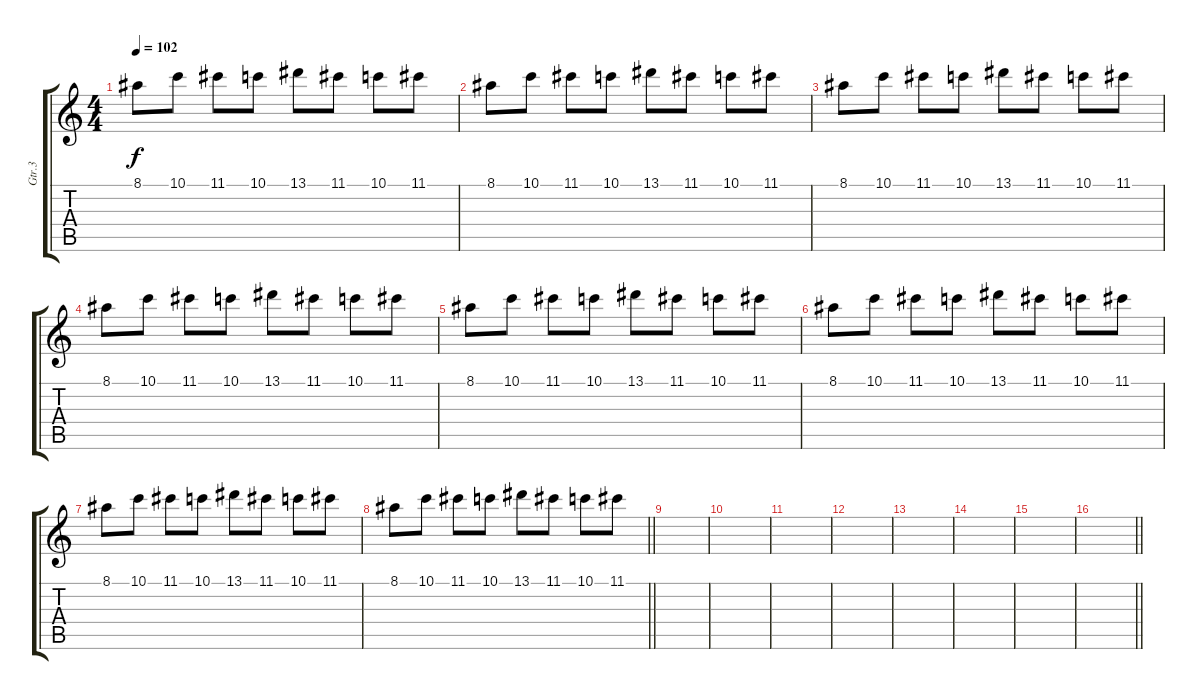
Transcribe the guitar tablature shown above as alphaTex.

\track ("Gtr.3" "Gtr.3") {instrument distortionguitar}
\staff {score tabs}
\tuning (D4 A3 F3 C3 G2 C2) {hide}
\ts (4 4)
\section ("" "")
\tempo 102
\clef g2
\ks c
8.1.8{dy f volume 9 balance 14 instrument distortionguitar} 10.1.8 11.1.8 10.1.8 13.1.8 11.1.8 10.1.8 11.1.8 |
8.1.8 10.1.8 11.1.8 10.1.8 13.1.8 11.1.8 10.1.8 11.1.8 |
8.1.8 10.1.8 11.1.8 10.1.8 13.1.8 11.1.8 10.1.8 11.1.8 |
8.1.8 10.1.8 11.1.8 10.1.8 13.1.8 11.1.8 10.1.8 11.1.8 |
8.1.8 10.1.8 11.1.8 10.1.8 13.1.8 11.1.8 10.1.8 11.1.8 |
8.1.8 10.1.8 11.1.8 10.1.8 13.1.8 11.1.8 10.1.8 11.1.8 |
8.1.8 10.1.8 11.1.8 10.1.8 13.1.8 11.1.8 10.1.8 11.1.8 |
\barLineRight lightlight
8.1.8 10.1.8 11.1.8 10.1.8 13.1.8 11.1.8 10.1.8 11.1.8 |
\section ("" "")
|
|
|
|
|
|
|
\barLineRight lightlight
